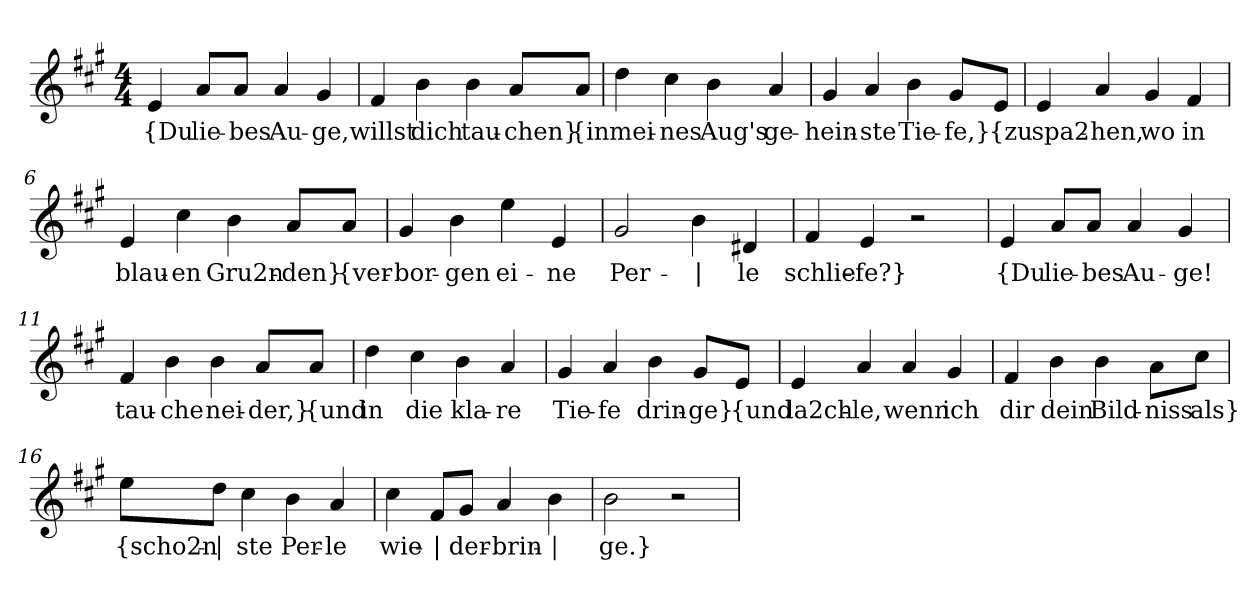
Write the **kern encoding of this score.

**kern	**text
*part1	*part1
*staff1	*staff1
*clefG2	*
*k[f#c#g#]	*
*M4/4	*
=1	=1
!	!LO:LY:b
4e/	{Du
!	!LO:LY:b
8a/L	lie-
!	!LO:LY:b
8a/J	-bes
!	!LO:LY:b
4a/	Au-
!	!LO:LY:b
4g#/	-ge,
=2	=2
!	!LO:LY:b
4f#/	willst
!	!LO:LY:b
4b\	dich
!	!LO:LY:b
4b\	tau-
!	!LO:LY:b
8a/L	-chen}
!	!LO:LY:b
8a/J	{in
=3	=3
!	!LO:LY:b
4dd\	mei-
!	!LO:LY:b
4cc#\	-nes
!	!LO:LY:b
4b\	Aug's
!	!LO:LY:b
4a/	ge-
=4	=4
!	!LO:LY:b
4g#/	-hein-
!	!LO:LY:b
4a/	-ste
!	!LO:LY:b
4b\	Tie-
!	!LO:LY:b
8g#/L	-fe,}
!	!LO:LY:b
8e/J	{zu
!!LO:LB:g=z
=5	=5
!	!LO:LY:b
4e/	spa2-
!	!LO:LY:b
4a/	-hen,
!	!LO:LY:b
4g#/	wo
!	!LO:LY:b
4f#/	in
=6	=6
!	!LO:LY:b
4e/	blau-
!	!LO:LY:b
4cc#\	-en
!	!LO:LY:b
4b\	Gru2n-
!	!LO:LY:b
8a/L	-den}
!	!LO:LY:b
8a/J	{ver-
=7	=7
!	!LO:LY:b
4g#/	-bor-
!	!LO:LY:b
4b\	-gen
!	!LO:LY:b
4ee\	ei-
!	!LO:LY:b
4e/	-ne
=8	=8
!	!LO:LY:b
2g#/	Per-
!	!LO:LY:b
4b\	|
!	!LO:LY:b
4d#X/	-le
=9	=9
!	!LO:LY:b
4f#/	schlie-
!	!LO:LY:b
4e/	-fe?}
2r	.
!!LO:LB:g=z
=10	=10
!	!LO:LY:b
4e/	{Du
!	!LO:LY:b
8a/L	lie-
!	!LO:LY:b
8a/J	-bes
!	!LO:LY:b
4a/	Au-
!	!LO:LY:b
4g#/	-ge!
=11	=11
!	!LO:LY:b
4f#/	tau-
!	!LO:LY:b
4b\	-che
!	!LO:LY:b
4b\	nei-
!	!LO:LY:b
8a/L	-der,}
!	!LO:LY:b
8a/J	{und
=12	=12
!	!LO:LY:b
4dd\	in
!	!LO:LY:b
4cc#\	die
!	!LO:LY:b
4b\	kla-
!	!LO:LY:b
4a/	-re
=13	=13
!	!LO:LY:b
4g#/	Tie-
!	!LO:LY:b
4a/	-fe
!	!LO:LY:b
4b\	drin-
!	!LO:LY:b
8g#/L	-ge}
!	!LO:LY:b
8e/J	{und
!!LO:LB:g=z
=14	=14
!	!LO:LY:b
4e/	la2ch-
!	!LO:LY:b
4a/	-le,
!	!LO:LY:b
4a/	wenn
!	!LO:LY:b
4g#/	ich
=15	=15
!	!LO:LY:b
4f#/	dir
!	!LO:LY:b
4b\	dein
!	!LO:LY:b
4b\	Bild-
!	!LO:LY:b
8a\L	-niss
!	!LO:LY:b
8cc#\J	als}
=16	=16
!	!LO:LY:b
8ee\L	{scho2n-
!	!LO:LY:b
8dd\J	|
!	!LO:LY:b
4cc#\	-ste
!	!LO:LY:b
4b\	Per-
!	!LO:LY:b
4a/	-le
=17	=17
!	!LO:LY:b
4cc#\	wie-
!	!LO:LY:b
8f#/L	|
!	!LO:LY:b
8g#/J	-der-
!	!LO:LY:b
4a/	-brin-
!	!LO:LY:b
4b\	|
=18	=18
!	!LO:LY:b
2b\	-ge.}
2r	.
=	=
*-	*-
